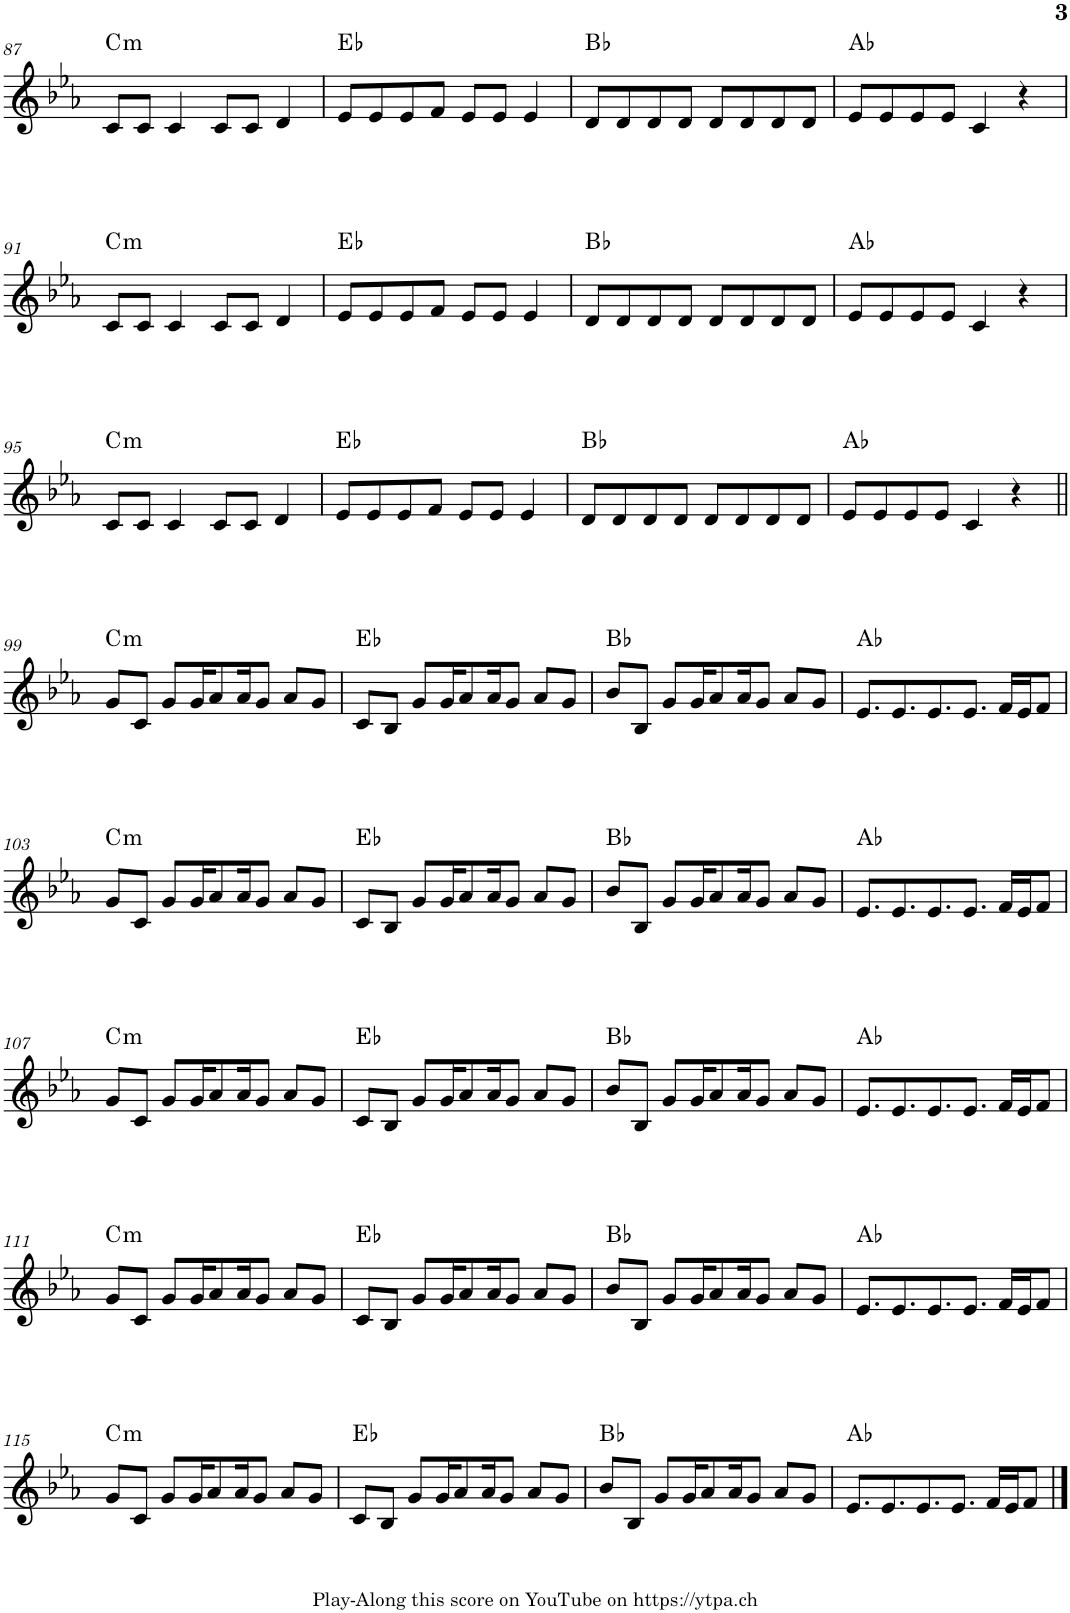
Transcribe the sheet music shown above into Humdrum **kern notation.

**kern	**harte
*part1	*part1
*staff1	*
*I"Piano	*
*I'Pno.	*
!!LO:PB:g=z
*clefG2	*
*k[b-e-a-]	*
*M4/4	*
=87	=87
!	!LO:H:kt=m
8c/L	C:min
8c/J	.
4c/	.
8c/L	.
8c/J	.
4d/	.
=88	=88
8e-/L	Eb:maj
8e-/	.
8e-/	.
8f/J	.
8e-/L	.
8e-/J	.
4e-/	.
=89	=89
8d/L	Bb:maj
8d/	.
8d/	.
8d/J	.
8d/L	.
8d/	.
8d/	.
8d/J	.
=90	=90
8e-/L	Ab:maj
8e-/	.
8e-/	.
8e-/J	.
4c/	.
4r	.
!!LO:LB:g=z
=91	=91
!	!LO:H:kt=m
8c/L	C:min
8c/J	.
4c/	.
8c/L	.
8c/J	.
4d/	.
=92	=92
8e-/L	Eb:maj
8e-/	.
8e-/	.
8f/J	.
8e-/L	.
8e-/J	.
4e-/	.
=93	=93
8d/L	Bb:maj
8d/	.
8d/	.
8d/J	.
8d/L	.
8d/	.
8d/	.
8d/J	.
=94	=94
8e-/L	Ab:maj
8e-/	.
8e-/	.
8e-/J	.
4c/	.
4r	.
!!LO:LB:g=z
=95	=95
!	!LO:H:kt=m
8c/L	C:min
8c/J	.
4c/	.
8c/L	.
8c/J	.
4d/	.
=96	=96
8e-/L	Eb:maj
8e-/	.
8e-/	.
8f/J	.
8e-/L	.
8e-/J	.
4e-/	.
=97	=97
8d/L	Bb:maj
8d/	.
8d/	.
8d/J	.
8d/L	.
8d/	.
8d/	.
8d/J	.
=98	=98
8e-/L	Ab:maj
8e-/	.
8e-/	.
8e-/J	.
4c/	.
4r	.
!!LO:LB:g=z
=99||	=99||
!	!LO:H:kt=m
8g/L	C:min
8c/J	.
8g/L	.
16g/K	.
8a-/	.
16a-/K	.
8g/J	.
8a-/L	.
8g/J	.
=100	=100
8c/L	Eb:maj
8B-/J	.
8g/L	.
16g/K	.
8a-/	.
16a-/K	.
8g/J	.
8a-/L	.
8g/J	.
=101	=101
8b-/L	Bb:maj
8B-/J	.
8g/L	.
16g/K	.
8a-/	.
16a-/K	.
8g/J	.
8a-/L	.
8g/J	.
=102	=102
8.e-/L	Ab:maj
8.e-/	.
8.e-/	.
8.e-/J	.
16f/LL	.
16e-/J	.
8f/J	.
!!LO:LB:g=z
=103	=103
!	!LO:H:kt=m
8g/L	C:min
8c/J	.
8g/L	.
16g/K	.
8a-/	.
16a-/K	.
8g/J	.
8a-/L	.
8g/J	.
=104	=104
8c/L	Eb:maj
8B-/J	.
8g/L	.
16g/K	.
8a-/	.
16a-/K	.
8g/J	.
8a-/L	.
8g/J	.
=105	=105
8b-/L	Bb:maj
8B-/J	.
8g/L	.
16g/K	.
8a-/	.
16a-/K	.
8g/J	.
8a-/L	.
8g/J	.
=106	=106
8.e-/L	Ab:maj
8.e-/	.
8.e-/	.
8.e-/J	.
16f/LL	.
16e-/J	.
8f/J	.
!!LO:LB:g=z
=107	=107
!	!LO:H:kt=m
8g/L	C:min
8c/J	.
8g/L	.
16g/K	.
8a-/	.
16a-/K	.
8g/J	.
8a-/L	.
8g/J	.
=108	=108
8c/L	Eb:maj
8B-/J	.
8g/L	.
16g/K	.
8a-/	.
16a-/K	.
8g/J	.
8a-/L	.
8g/J	.
=109	=109
8b-/L	Bb:maj
8B-/J	.
8g/L	.
16g/K	.
8a-/	.
16a-/K	.
8g/J	.
8a-/L	.
8g/J	.
=110	=110
8.e-/L	Ab:maj
8.e-/	.
8.e-/	.
8.e-/J	.
16f/LL	.
16e-/J	.
8f/J	.
!!LO:LB:g=z
=111	=111
!	!LO:H:kt=m
8g/L	C:min
8c/J	.
8g/L	.
16g/K	.
8a-/	.
16a-/K	.
8g/J	.
8a-/L	.
8g/J	.
=112	=112
8c/L	Eb:maj
8B-/J	.
8g/L	.
16g/K	.
8a-/	.
16a-/K	.
8g/J	.
8a-/L	.
8g/J	.
=113	=113
8b-/L	Bb:maj
8B-/J	.
8g/L	.
16g/K	.
8a-/	.
16a-/K	.
8g/J	.
8a-/L	.
8g/J	.
=114	=114
8.e-/L	Ab:maj
8.e-/	.
8.e-/	.
8.e-/J	.
16f/LL	.
16e-/J	.
8f/J	.
!!LO:LB:g=z
=115	=115
!	!LO:H:kt=m
8g/L	C:min
8c/J	.
8g/L	.
16g/K	.
8a-/	.
16a-/K	.
8g/J	.
8a-/L	.
8g/J	.
=116	=116
8c/L	Eb:maj
8B-/J	.
8g/L	.
16g/K	.
8a-/	.
16a-/K	.
8g/J	.
8a-/L	.
8g/J	.
=117	=117
8b-/L	Bb:maj
8B-/J	.
8g/L	.
16g/K	.
8a-/	.
16a-/K	.
8g/J	.
8a-/L	.
8g/J	.
=118	=118
8.e-/L	Ab:maj
8.e-/	.
8.e-/	.
8.e-/J	.
16f/LL	.
16e-/J	.
8f/J	.
==	==
*-	*-
